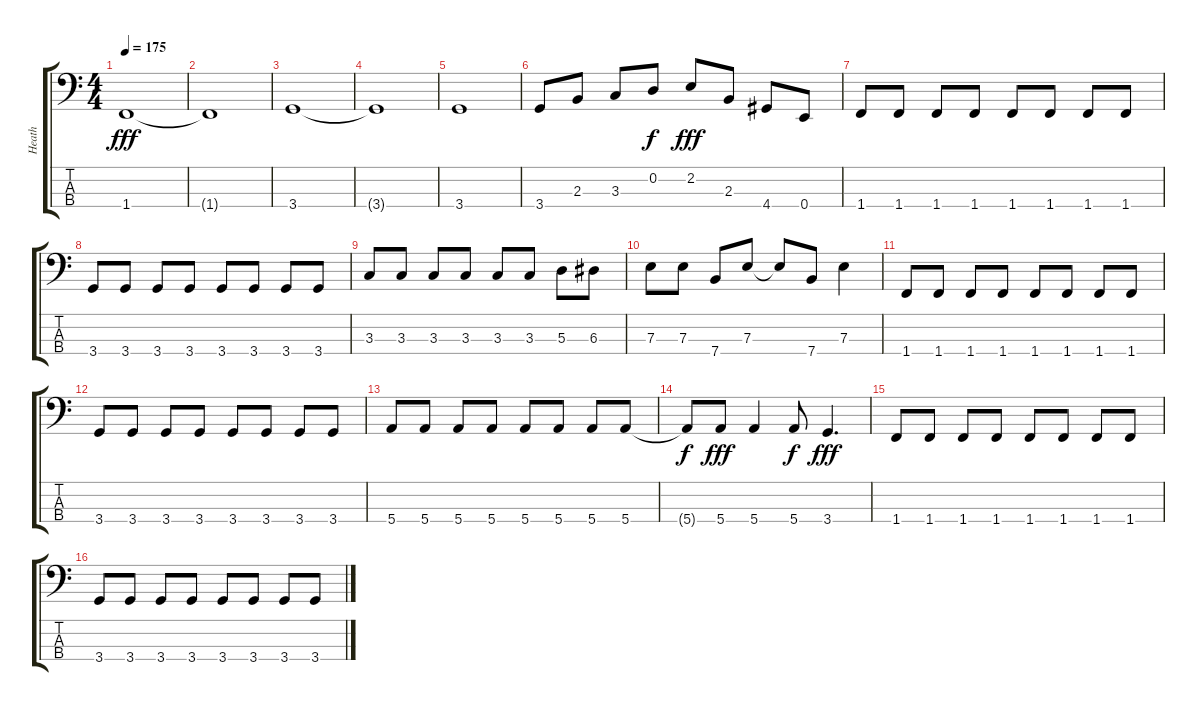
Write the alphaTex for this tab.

\track ("Heath" "Heath") {instrument electricbasspick}
\staff {score tabs}
\tuning (G2 D2 A1 E1) {hide}
\ts (4 4)
\tempo 175
\clef f4
\ks c
1.4.1{dy fff} |
1.4{t}.1 |
3.4.1 |
3.4{t}.1 |
3.4.1 |
3.4.8 2.3.8 3.3.8 0.2.8{dy f} 2.2.8{dy fff} 2.3.8 4.4.8 0.4.8 |
1.4.8 1.4.8 1.4.8 1.4.8 1.4.8 1.4.8 1.4.8 1.4.8 |
3.4.8 3.4.8 3.4.8 3.4.8 3.4.8 3.4.8 3.4.8 3.4.8 |
3.3.8 3.3.8 3.3.8 3.3.8 3.3.8 3.3.8 5.3.8 6.3.8 |
7.3.8 7.3.8 7.4.8 7.3.8 7.3{t}.8 7.4.8 7.3.4 |
1.4.8 1.4.8 1.4.8 1.4.8 1.4.8 1.4.8 1.4.8 1.4.8 |
3.4.8 3.4.8 3.4.8 3.4.8 3.4.8 3.4.8 3.4.8 3.4.8 |
5.4.8 5.4.8 5.4.8 5.4.8 5.4.8 5.4.8 5.4.8 5.4.8 |
5.4{t}.8{dy f} 5.4.8{dy fff} 5.4.4 5.4.8{dy f} 3.4.4{d dy fff} |
1.4.8 1.4.8 1.4.8 1.4.8 1.4.8 1.4.8 1.4.8 1.4.8 |
3.4.8 3.4.8 3.4.8 3.4.8 3.4.8 3.4.8 3.4.8 3.4.8
